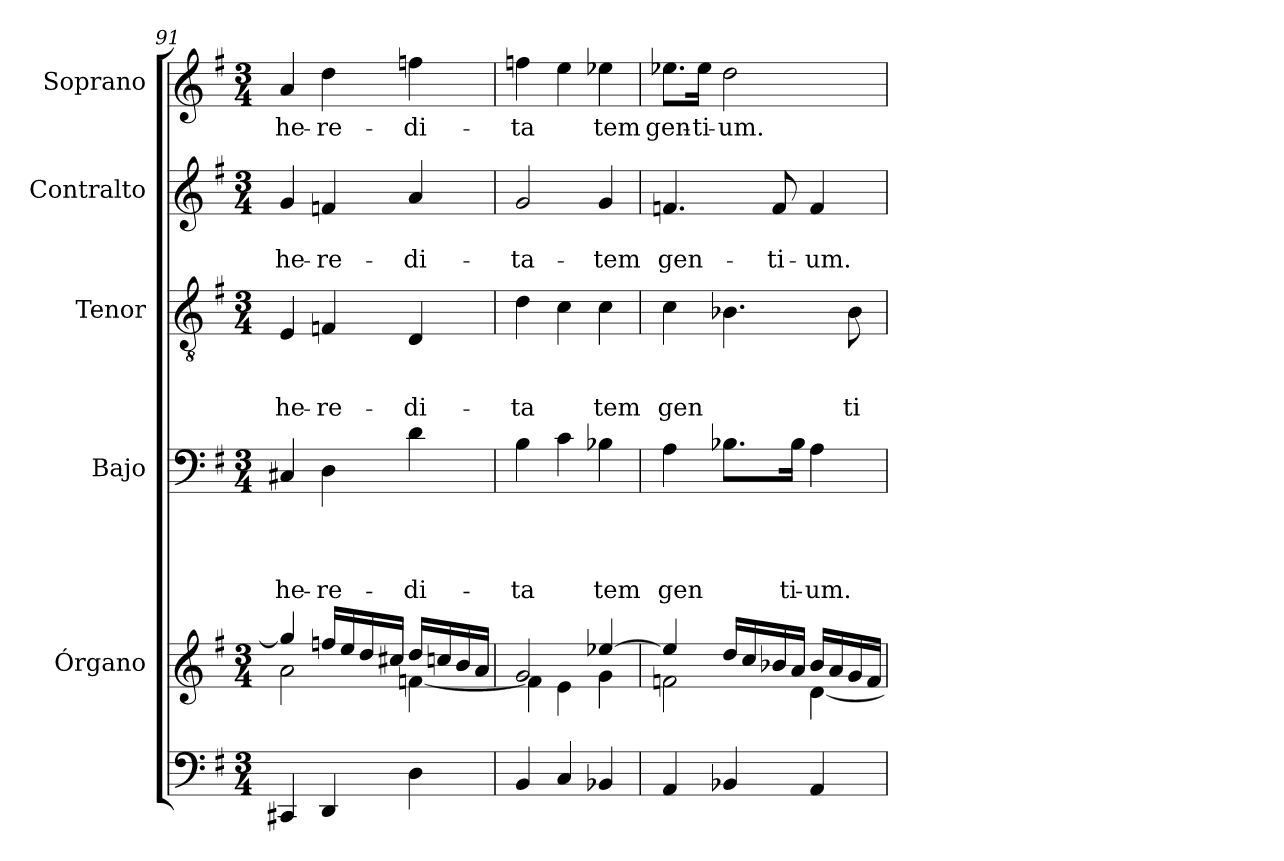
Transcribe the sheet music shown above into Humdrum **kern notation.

**kern	**kern	**kern	**text	**text	**text	**text	**kern	**text	**text	**text	**kern	**text	**text	**kern	**text
*part6	*part5	*part4	*part4	*part4	*part4	*part4	*part3	*part3	*part3	*part3	*part2	*part2	*part2	*part1	*part1
*staff6	*staff5	*staff4	*staff4	*staff4	*staff4	*staff4	*staff3	*staff3	*staff3	*staff3	*staff2	*staff2	*staff2	*staff1	*staff1
*	*I"Órgano	*I"Bajo	*	*	*	*	*I"Tenor	*	*	*	*I"Contralto	*	*	*I"Soprano	*
!!LO:PB:g=z
*clefF4	*clefG2	*clefF4	*	*	*	*	*clefGv2	*	*	*	*clefG2	*	*	*clefG2	*
*k[f#]	*k[f#]	*k[f#]	*	*	*	*	*k[f#]	*	*	*	*k[f#]	*	*	*k[f#]	*
*G:	*G:	*G:	*	*	*	*	*G:	*	*	*	*G:	*	*	*G:	*
*M3/4	*M3/4	*M3/4	*	*	*	*	*M3/4	*	*	*	*M3/4	*	*	*M3/4	*
=91	=91	=91	=91	=91	=91	=91	=91	=91	=91	=91	=91	=91	=91	=91	=91
*	*^	*	*	*	*	*	*	*	*	*	*	*	*	*	*
!	!	!	!	!	!	!	!LO:LY:b	!	!	!	!LO:LY:b	!	!	!LO:LY:b	!	!LO:LY:b
4CC#X/	4gg/]	2a\	4C#X/	.	.	.	he-	4E/	.	.	he-	4g/	.	he-	4a/	he-
!	!	!	!	!	!	!	!LO:LY:b	!	!	!	!LO:LY:b	!	!	!LO:LY:b	!	!LO:LY:b
4DD/	16ffn/LL	.	4D\	.	.	.	-re-	4Fn/	.	.	-re-	4fn/	.	-re-	4dd\	-re-
.	16ee/	.	.	.	.	.	.	.	.	.	.	.	.	.	.	.
.	16dd/	.	.	.	.	.	.	.	.	.	.	.	.	.	.	.
.	16cc#X/JJ	.	.	.	.	.	.	.	.	.	.	.	.	.	.	.
!	!	!	!	!	!	!	!LO:LY:b	!	!	!	!LO:LY:b	!	!	!LO:LY:b	!	!LO:LY:b
4D\	16dd/LL	[>4fn\	4d\	.	.	.	-di-	4D/	.	.	-di-	4a/	.	-di-	4ffn\	-di-
.	16ccn/	.	.	.	.	.	.	.	.	.	.	.	.	.	.	.
.	16b/	.	.	.	.	.	.	.	.	.	.	.	.	.	.	.
.	16a/JJ	.	.	.	.	.	.	.	.	.	.	.	.	.	.	.
=92	=92	=92	=92	=92	=92	=92	=92	=92	=92	=92	=92	=92	=92	=92	=92	=92
!	!	!	!	!	!	!	!LO:LY:b	!	!	!	!LO:LY:b	!	!	!LO:LY:b	!	!LO:LY:b
4BB/	2g/	4f\]	4B\	.	.	.	-ta	4d\	.	.	-ta	2g/	.	-ta-	4ffn\	-ta
4C/	.	4e\	4c\	.	.	.	.	4c\	.	.	.	.	.	.	4ee\	.
!	!	!	!	!	!	!	!LO:LY:b	!	!	!	!LO:LY:b	!	!	!LO:LY:b	!	!LO:LY:b
4BB-X/	[<4ee-X/	4g\	4B-X\	.	.	.	tem	4c\	.	.	tem	4g/	.	-tem	4ee-X\	tem
=93	=93	=93	=93	=93	=93	=93	=93	=93	=93	=93	=93	=93	=93	=93	=93	=93
!	!	!	!	!	!	!	!LO:LY:b	!	!	!	!LO:LY:b	!	!	!LO:LY:b	!	!LO:LY:b
4AA/	4ee-/]	2fn\	4A\	.	.	.	gen	4c\	.	.	gen	4.fn/	.	gen-	8.ee-X\L	gen-
!	!	!	!	!	!	!	!	!	!	!	!	!	!	!	!	!LO:LY:b
.	.	.	.	.	.	.	.	.	.	.	.	.	.	.	16ee-\Jk	-ti-
!	!	!	!	!	!	!	!	!	!	!	!	!	!	!	!	!LO:LY:b
4BB-X/	16dd/LL	.	8.B-X\L	.	.	.	.	4.B-X\	.	.	.	.	.	.	2dd\	-um.
.	16cc/	.	.	.	.	.	.	.	.	.	.	.	.	.	.	.
!	!	!	!	!	!	!	!	!	!	!	!	!	!	!LO:LY:b	!	!
.	16b-X/	.	.	.	.	.	.	.	.	.	.	8f/	.	-ti-	.	.
!	!	!	!	!	!	!	!LO:LY:b	!	!	!	!	!	!	!	!	!
.	16a/JJ	.	16B-\Jk	.	.	.	ti-	.	.	.	.	.	.	.	.	.
!	!	!	!	!	!	!	!LO:LY:b	!	!	!	!	!	!	!LO:LY:b	!	!
4AA/	16b-/LL	[>4d\	4A\	.	.	.	-um.	.	.	.	.	4f/	.	-um.	.	.
.	16a/	.	.	.	.	.	.	.	.	.	.	.	.	.	.	.
!	!	!	!	!	!	!	!	!	!	!	!LO:LY:b	!	!	!	!	!
.	16g/	.	.	.	.	.	.	8B-\	.	.	ti-	.	.	.	.	.
.	16f/JJ	.	.	.	.	.	.	.	.	.	.	.	.	.	.	.
*	*v	*v	*	*	*	*	*	*	*	*	*	*	*	*	*	*
=	=	=	=	=	=	=	=	=	=	=	=	=	=	=	=
*-	*-	*-	*-	*-	*-	*-	*-	*-	*-	*-	*-	*-	*-	*-	*-
